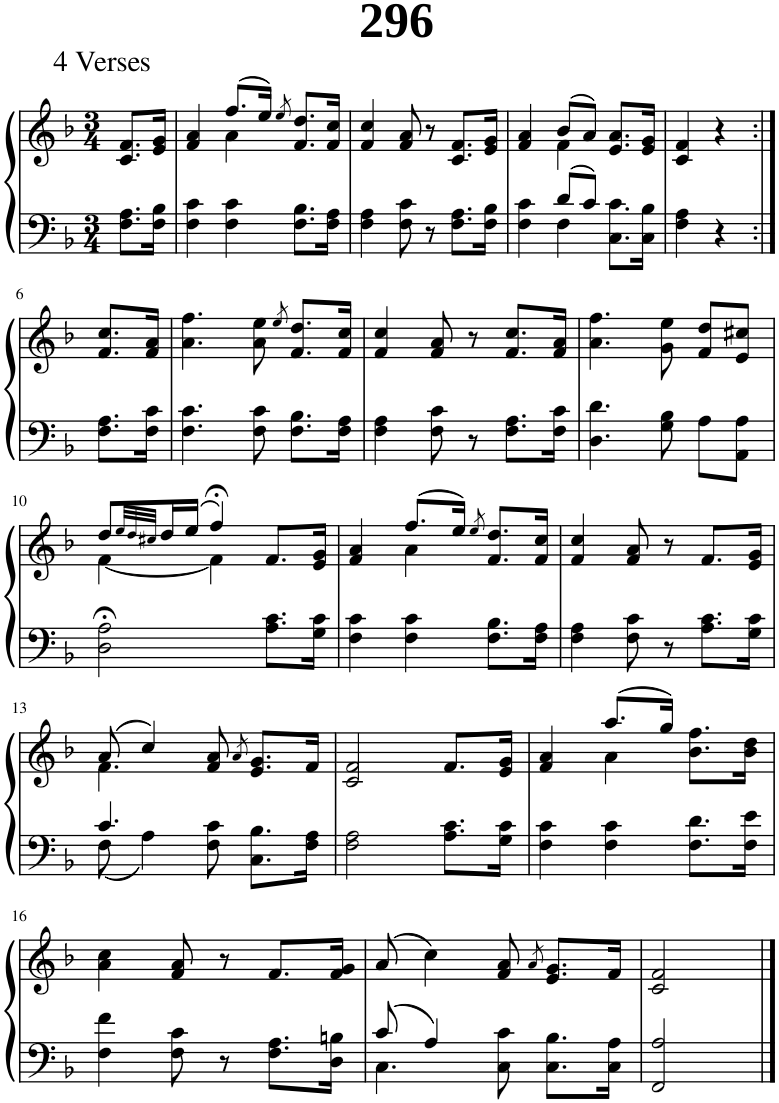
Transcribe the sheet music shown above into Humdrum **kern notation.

**kern	**kern
*part1	*part1
*staff2	*staff1
*I"Piano	*
*I'Pno.	*
*clefF4	*clefG2
*k[b-]	*k[b-]
*M3/4	*M3/4
=1	=1
8.F\ 8.A\L	8.c/ 8.f/L
16F\ 16B-\Jk	16e/ 16g/Jk
=2	=2
*	*^
4F\ 4c\	4f/ 4a/	4ryy
4F\ 4c\	(8.ff/L	4a\
.	16ee/Jk)	.
.	8qee/	.
8.F\ 8.B-\L	8.f/ 8.dd/L	4ryy
16F\ 16A\Jk	16f/ 16cc/Jk	.
*	*v	*v
=3	=3
4F\ 4A\	4f/ 4cc/
8F\ 8c\	8f/ 8a/
8r	8r
8.F\ 8.A\L	8.c/ 8.f/L
16F\ 16B-\Jk	16e/ 16g/Jk
=4	=4
*^	*^
4ryy	4F\ 4c\	4f/ 4a/	4ryy
8d/L	4F\	(8b-/L	4f\
8c/J	.	8a/J)	.
4ryy	8.C\ 8.c\L	8.e/ 8.a/L	4ryy
.	16C\ 16B-\Jk	16e/ 16g/Jk	.
*v	*v	*	*
*	*v	*v
=5	=5
4F\ 4A\	4c/ 4f/
4r	4r
!!LO:LB:g=z
=6:|!	=6:|!
8.F\ 8.A\L	8.f/ 8.cc/L
16F\ 16c\Jk	16f/ 16a/Jk
=7	=7
4.F\ 4.c\	4.a\ 4.ff\
8F\ 8c\	8a\ 8ee\
.	8qee/
8.F\ 8.B-\L	8.f/ 8.dd/L
16F\ 16A\Jk	16f/ 16cc/Jk
=8	=8
4F\ 4A\	4f/ 4cc/
8F\ 8c\	8f/ 8a/
8r	8r
8.F\ 8.A\L	8.f/ 8.cc/L
16F\ 16c\Jk	16f/ 16a/Jk
=9	=9
4.D\ 4.d\	4.a\ 4.ff\
8G\ 8B-\	8g\ 8ee\
8A\L	8f/ 8dd/L
8AA\ 8A\J	8e/ 8cc#X/J
!!LO:LB:g=z
=10	=10
*	*^
2D\;< 2A\;<	8dd/L	[4f\
.	32qee/LLL	.
.	32qdd/	.
.	32qcc#X/JJJ	.
.	16dd/L	.
.	(16ee/JJ	.
.	4ff;</)	4f\]
8.A\ 8.c\L	8.f/L	4ryy
16G\ 16c\Jk	16e/ 16g/Jk	.
=11	=11	=11
4F\ 4c\	4f/ 4a/	4ryy
4F\ 4c\	(8.ff/L	4a\
.	16ee/Jk)	.
.	8qee/	.
8.F\ 8.B-\L	8.f/ 8.dd/L	4ryy
16F\ 16A\Jk	16f/ 16cc/Jk	.
*	*v	*v
=12	=12
4F\ 4A\	4f/ 4cc/
8F\ 8c\	8f/ 8a/
8r	8r
8.A\ 8.c\L	8.f/L
16G\ 16c\Jk	16e/ 16g/Jk
!!LO:LB:g=z
=13	=13
*^	*^
4.c/	8F\	(8a/	4.f\
.	4A\	4cc/)	.
8ryy	8F\ 8c\	8f/ 8a/	4.ryy
.	.	8qa/	.
4ryy	8.C\ 8.B-\L	8.e/ 8.g/L	.
.	16F\ 16A\Jk	16f/Jk	.
*v	*v	*	*
*	*v	*v
=14	=14
2F\ 2A\	2c/ 2f/
8.A\ 8.c\L	8.f/L
16G\ 16c\Jk	16e/ 16g/Jk
=15	=15
*	*^
4F\ 4c\	4f/ 4a/	4ryy
4F\ 4c\	(8.aa/L	4a\
.	16gg/Jk)	.
8.F\ 8.d\L	8.b-\ 8.ff\L	4ryy
16F\ 16e\Jk	16b-\ 16dd\Jk	.
*	*v	*v
!!LO:LB:g=z
=16	=16
4F\ 4f\	4a\ 4cc\
8F\ 8c\	8f/ 8a/
8r	8r
8.F\ 8.A\L	8.f/L
16D\ 16Bn\Jk	16f/ 16g/Jk
=17	=17
*^	*
8c/	4.C\	(8a/
4A/	.	4cc\)
8ryy	8C\ 8c\	8f/ 8a/
.	.	8qa/
4ryy	8.C\ 8.B-\L	8.e/ 8.g/L
.	16C\ 16A\Jk	16f/Jk
*v	*v	*
=18	=18
2FF/ 2A/	2c/ 2f/
==	==
*-	*-
